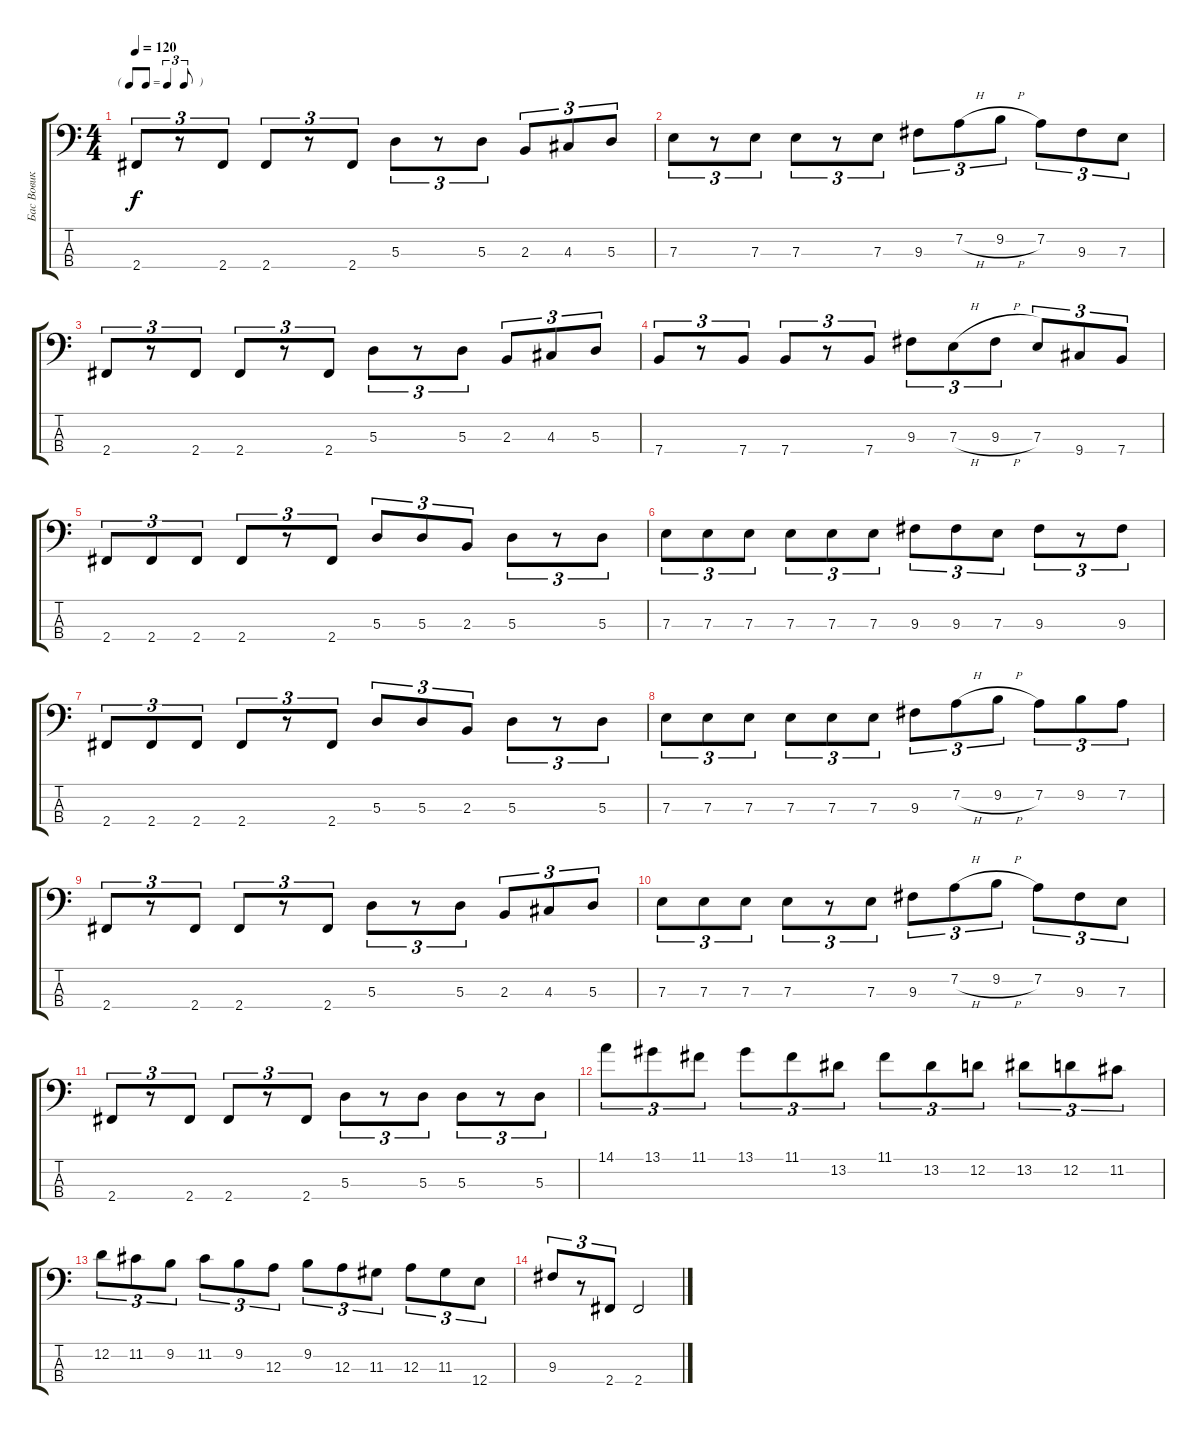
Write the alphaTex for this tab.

\track ("Бас Вовик" "Бас Вовик") {instrument electricbassfinger}
\staff {score tabs}
\tuning (G2 D2 A1 E1) {hide}
\ts (4 4)
\tf triplet8th
\tempo 120
\clef f4
\ks c
2.4.8{tu (3 2) dy f} r.8{tu (3 2)} 2.4.8{tu (3 2)} 2.4.8{tu (3 2)} r.8{tu (3 2)} 2.4.8{tu (3 2)} 5.3.8{tu (3 2)} r.8{tu (3 2)} 5.3.8{tu (3 2)} 2.3.8{tu (3 2)} 4.3.8{tu (3 2)} 5.3.8{tu (3 2)} |
7.3.8{tu (3 2)} r.8{tu (3 2)} 7.3.8{tu (3 2)} 7.3.8{tu (3 2)} r.8{tu (3 2)} 7.3.8{tu (3 2)} 9.3.8{tu (3 2)} 7.2{h}.8{tu (3 2)} 9.2{h}.8{tu (3 2)} 7.2.8{tu (3 2)} 9.3.8{tu (3 2)} 7.3.8{tu (3 2)} |
2.4.8{tu (3 2)} r.8{tu (3 2)} 2.4.8{tu (3 2)} 2.4.8{tu (3 2)} r.8{tu (3 2)} 2.4.8{tu (3 2)} 5.3.8{tu (3 2)} r.8{tu (3 2)} 5.3.8{tu (3 2)} 2.3.8{tu (3 2)} 4.3.8{tu (3 2)} 5.3.8{tu (3 2)} |
7.4.8{tu (3 2)} r.8{tu (3 2)} 7.4.8{tu (3 2)} 7.4.8{tu (3 2)} r.8{tu (3 2)} 7.4.8{tu (3 2)} 9.3.8{tu (3 2)} 7.3{h}.8{tu (3 2)} 9.3{h}.8{tu (3 2)} 7.3.8{tu (3 2)} 9.4.8{tu (3 2)} 7.4.8{tu (3 2)} |
2.4.8{tu (3 2)} 2.4.8{tu (3 2)} 2.4.8{tu (3 2)} 2.4.8{tu (3 2)} r.8{tu (3 2)} 2.4.8{tu (3 2)} 5.3.8{tu (3 2)} 5.3.8{tu (3 2)} 2.3.8{tu (3 2)} 5.3.8{tu (3 2)} r.8{tu (3 2)} 5.3.8{tu (3 2)} |
7.3.8{tu (3 2)} 7.3.8{tu (3 2)} 7.3.8{tu (3 2)} 7.3.8{tu (3 2)} 7.3.8{tu (3 2)} 7.3.8{tu (3 2)} 9.3.8{tu (3 2)} 9.3.8{tu (3 2)} 7.3.8{tu (3 2)} 9.3.8{tu (3 2)} r.8{tu (3 2)} 9.3.8{tu (3 2)} |
2.4.8{tu (3 2)} 2.4.8{tu (3 2)} 2.4.8{tu (3 2)} 2.4.8{tu (3 2)} r.8{tu (3 2)} 2.4.8{tu (3 2)} 5.3.8{tu (3 2)} 5.3.8{tu (3 2)} 2.3.8{tu (3 2)} 5.3.8{tu (3 2)} r.8{tu (3 2)} 5.3.8{tu (3 2)} |
7.3.8{tu (3 2)} 7.3.8{tu (3 2)} 7.3.8{tu (3 2)} 7.3.8{tu (3 2)} 7.3.8{tu (3 2)} 7.3.8{tu (3 2)} 9.3.8{tu (3 2)} 7.2{h}.8{tu (3 2)} 9.2{h}.8{tu (3 2)} 7.2.8{tu (3 2)} 9.2.8{tu (3 2)} 7.2.8{tu (3 2)} |
2.4.8{tu (3 2)} r.8{tu (3 2)} 2.4.8{tu (3 2)} 2.4.8{tu (3 2)} r.8{tu (3 2)} 2.4.8{tu (3 2)} 5.3.8{tu (3 2)} r.8{tu (3 2)} 5.3.8{tu (3 2)} 2.3.8{tu (3 2)} 4.3.8{tu (3 2)} 5.3.8{tu (3 2)} |
7.3.8{tu (3 2)} 7.3.8{tu (3 2)} 7.3.8{tu (3 2)} 7.3.8{tu (3 2)} r.8{tu (3 2)} 7.3.8{tu (3 2)} 9.3.8{tu (3 2)} 7.2{h}.8{tu (3 2)} 9.2{h}.8{tu (3 2)} 7.2.8{tu (3 2)} 9.3.8{tu (3 2)} 7.3.8{tu (3 2)} |
2.4.8{tu (3 2)} r.8{tu (3 2)} 2.4.8{tu (3 2)} 2.4.8{tu (3 2)} r.8{tu (3 2)} 2.4.8{tu (3 2)} 5.3.8{tu (3 2)} r.8{tu (3 2)} 5.3.8{tu (3 2)} 5.3.8{tu (3 2)} r.8{tu (3 2)} 5.3.8{tu (3 2)} |
14.1.8{tu (3 2)} 13.1.8{tu (3 2)} 11.1.8{tu (3 2)} 13.1.8{tu (3 2)} 11.1.8{tu (3 2)} 13.2.8{tu (3 2)} 11.1.8{tu (3 2)} 13.2.8{tu (3 2)} 12.2.8{tu (3 2)} 13.2.8{tu (3 2)} 12.2.8{tu (3 2)} 11.2.8{tu (3 2)} |
12.2.8{tu (3 2)} 11.2.8{tu (3 2)} 9.2.8{tu (3 2)} 11.2.8{tu (3 2)} 9.2.8{tu (3 2)} 12.3.8{tu (3 2)} 9.2.8{tu (3 2)} 12.3.8{tu (3 2)} 11.3.8{tu (3 2)} 12.3.8{tu (3 2)} 11.3.8{tu (3 2)} 12.4.8{tu (3 2)} |
9.3.8{tu (3 2)} r.8{tu (3 2)} 2.4.8{tu (3 2)} 2.4.2
